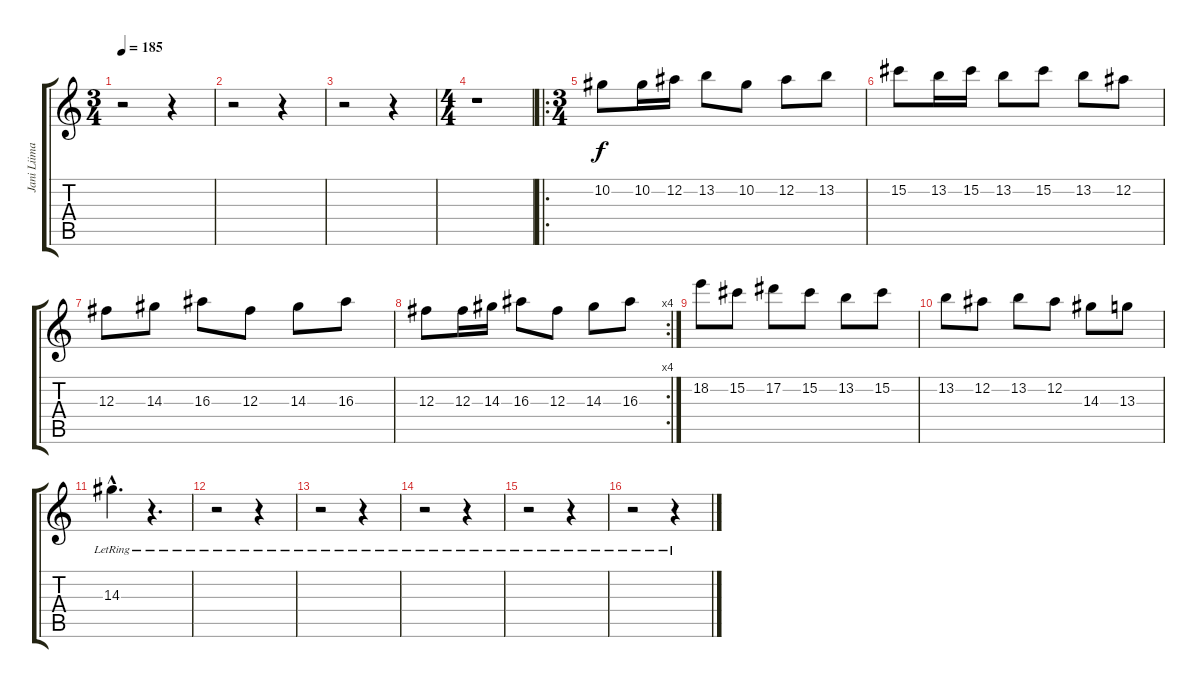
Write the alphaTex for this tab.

\track ("Jani Liimatainen" "Jani Liima") {instrument distortionguitar}
\staff {score tabs}
\tuning (Eb4 Bb3 Gb3 Db3 Ab2 Eb2) {hide}
\ts (3 4)
\tempo 185
\clef g2
\ks c
r.2{dy f} r.4 |
r.2 r.4 |
r.2 r.4 |
\ts (4 4)
r.1 |
\ro
\ts (3 4)
10.2.8 10.2.16 12.2.16 13.2.8 10.2.8 12.2.8 13.2.8 |
15.2.8 13.2.16 15.2.16 13.2.8 15.2.8 13.2.8 12.2.8 |
12.3.8 14.3.8 16.3.8 12.3.8 14.3.8 16.3.8 |
\rc 4
12.3.8 12.3.16 14.3.16 16.3.8 12.3.8 14.3.8 16.3.8 |
18.2.8 15.2.8 17.2.8 15.2.8 13.2.8 15.2.8 |
13.2.8 12.2.8 13.2.8 12.2.8 14.3.8 13.3.8 |
14.3{hac lr}.4{d} r.4{d} |
r.2 r.4 |
r.2 r.4 |
r.2 r.4 |
r.2 r.4 |
r.2 r.4
